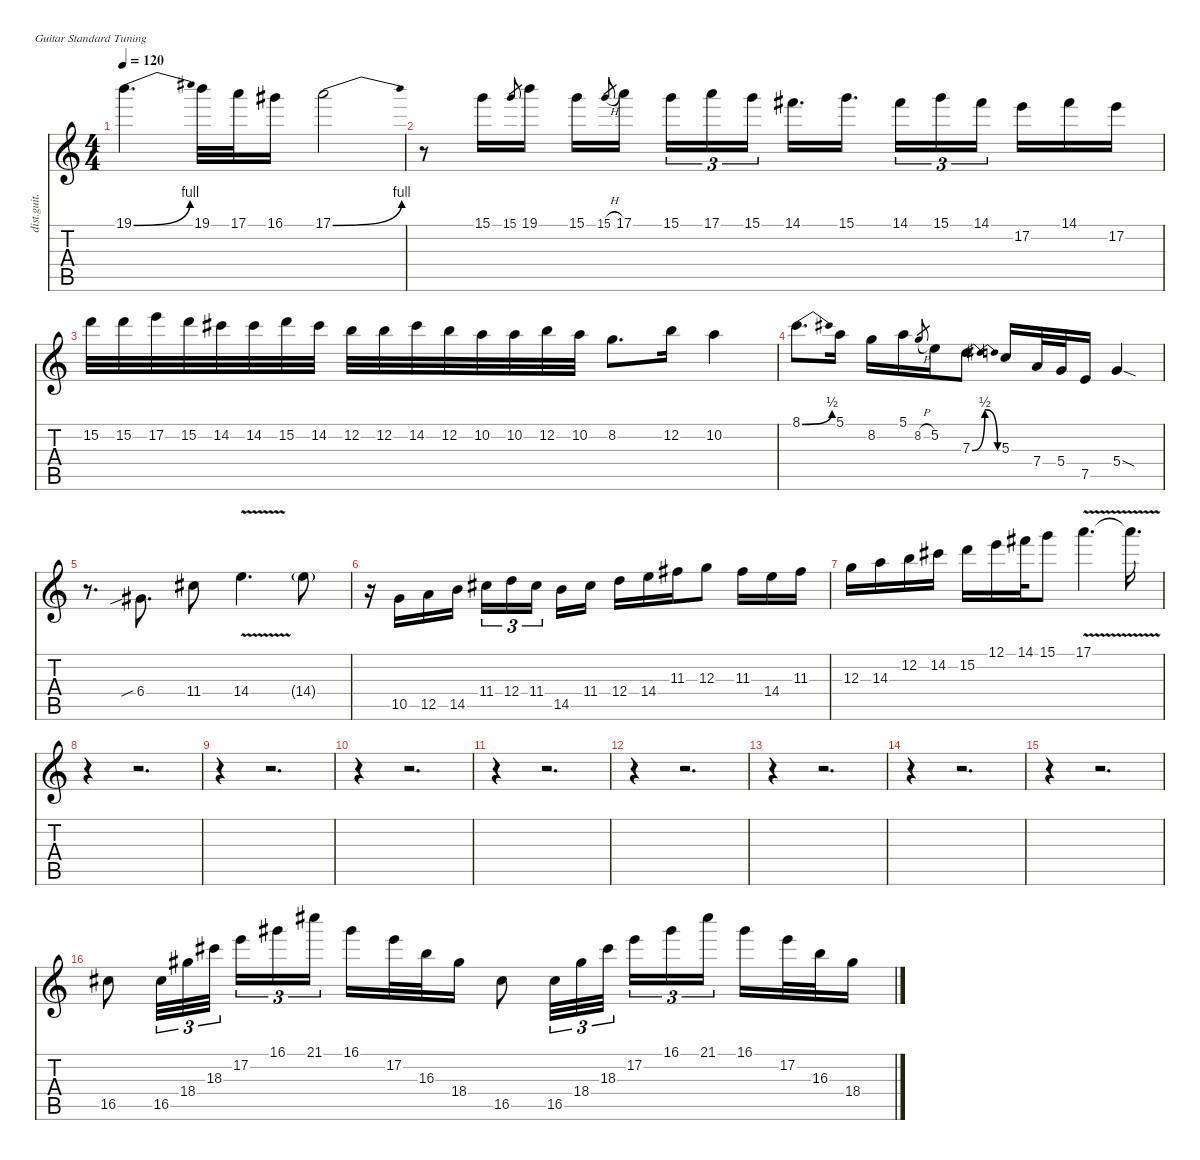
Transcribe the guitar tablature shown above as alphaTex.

\defaultSystemsLayout 4
\hideDynamics
\bracketExtendMode nobrackets
\otherSystemsTrackNameOrientation horizontal
\track ("Lead Guitar" "dist.guit.") {instrument distortionguitar}
\staff {score tabs}
\tuning (E4 B3 G3 D3 A2 E2)
\ts (4 4)
\tempo 120
\clef g2
\ks c
19.1{be (bend 0 0 30 4)}.4{d dy f beam Down} 19.1.32{beam Down} 17.1.32{beam Down} 16.1{acc #}.16{beam Down} 17.1{be (bend 0 0 19.999999199999998 4)}.2{beam Down} |
r.8{beam Down} 15.1.16{beam Down} 15.1.8{gr dy mf beam Up} 19.1.16{dy f beam Down} 15.1.16{beam Down} 15.1{h}.8{gr dy mf beam Up} 17.1.16{dy f beam Down} 15.1.16{tu (3 2) beam Down} 17.1.16{tu (3 2) beam Down} 15.1.16{tu (3 2) beam Down} 14.1{acc #}.16{d beam Down} 15.1.16{d beam Down} 14.1{acc #}.16{tu (3 2) beam Down} 15.1.16{tu (3 2) beam Down} 14.1{acc #}.16{tu (3 2) beam Down} 17.2.16{beam Down} 14.1{acc #}.16{beam Down} 17.2.16{beam Down} |
15.2.32{beam Down} 15.2.32{beam Down} 17.2.32{beam Down} 15.2.32{beam Down} 14.2{acc #}.32{beam Down} 14.2{acc #}.32{beam Down} 15.2.32{beam Down} 14.2{acc #}.32{beam Down} 12.2.32{beam Down} 12.2.32{beam Down} 14.2{acc #}.32{beam Down} 12.2.32{beam Down} 10.2.32{beam Down} 10.2.32{beam Down} 12.2.32{beam Down} 10.2.32{beam Down} 8.2.8{d beam Down} 12.2.16{beam Down} 10.2.4{beam Down} |
8.1{be (bend 0 0 30 2)}.8{d beam Down} 5.1.16{beam Down} 8.2.16{beam Down} 5.1.16{beam Down} 8.2{h}.8{gr dy mf beam Up} 5.2.16{dy f beam Down} 7.3{be (bendrelease 0 0 15 2 30 2 45 0)}.8{beam Down} 5.3.16{beam Up} 7.4.32{beam Up} 5.4.32{beam Up} 7.5.16{beam Up} 5.4{sod}.4{beam Up} |
r.8{d beam Down} 6.4{sib acc #}.8{d beam Up} 11.4{acc #}.8{beam Down} 14.4{v}.4{d beam Down} 14.4{g}.8{beam Down} |
r.16{beam Down} 10.5.16{beam Up} 12.5.16{beam Up} 14.5.16{beam Up} 11.4{acc #}.16{tu (3 2) beam Down} 12.4.16{tu (3 2) beam Down} 11.4{acc #}.16{tu (3 2) beam Down} 14.5.16{beam Down} 11.4{acc #}.16{beam Down} 12.4.16{beam Down} 14.4.16{beam Down} 11.3{acc #}.16{beam Down} 12.3.8{beam Down} 11.3{acc #}.16{beam Down} 14.4.16{beam Down} 11.3{acc #}.16{beam Down} |
12.3.16{beam Down} 14.3.16{beam Down} 12.2.16{beam Down} 14.2{acc #}.16{beam Down} 15.2.16{beam Down} 12.1.16{beam Down} 14.1{acc #}.32{beam Down} 15.1.8{beam Down} 17.1{v}.4{d beam Down} 17.1{v t}.16{d beam Down} |
r.4{beam Down} r.2{d beam Down} |
r.4{beam Down} r.2{d beam Down} |
r.4{beam Down} r.2{d beam Down} |
r.4{beam Down} r.2{d beam Down} |
r.4{beam Down} r.2{d beam Down} |
r.4{beam Down} r.2{d beam Down} |
r.4{beam Down} r.2{d beam Down} |
r.4{beam Down} r.2{d beam Down} |
16.5{acc #}.8{beam Down} 16.5{acc #}.32{tu (3 2) beam Down} 18.4{acc #}.32{tu (3 2) beam Down} 18.3{acc #}.32{tu (3 2) beam Down} 17.2.16{tu (3 2) beam Down} 16.1{acc #}.16{tu (3 2) beam Down} 21.1{acc #}.16{tu (3 2) beam Down} 16.1{acc #}.16{beam Down} 17.2.32{beam Down} 16.3.32{beam Down} 18.4{acc #}.16{beam Down} 16.5{acc #}.8{beam Down} 16.5{acc #}.32{tu (3 2) beam Down} 18.4{acc #}.32{tu (3 2) beam Down} 18.3{acc #}.32{tu (3 2) beam Down} 17.2.16{tu (3 2) beam Down} 16.1{acc #}.16{tu (3 2) beam Down} 21.1{acc #}.16{tu (3 2) beam Down} 16.1{acc #}.16{beam Down} 17.2.32{beam Down} 16.3.32{beam Down} 18.4{acc #}.16{beam Down}
